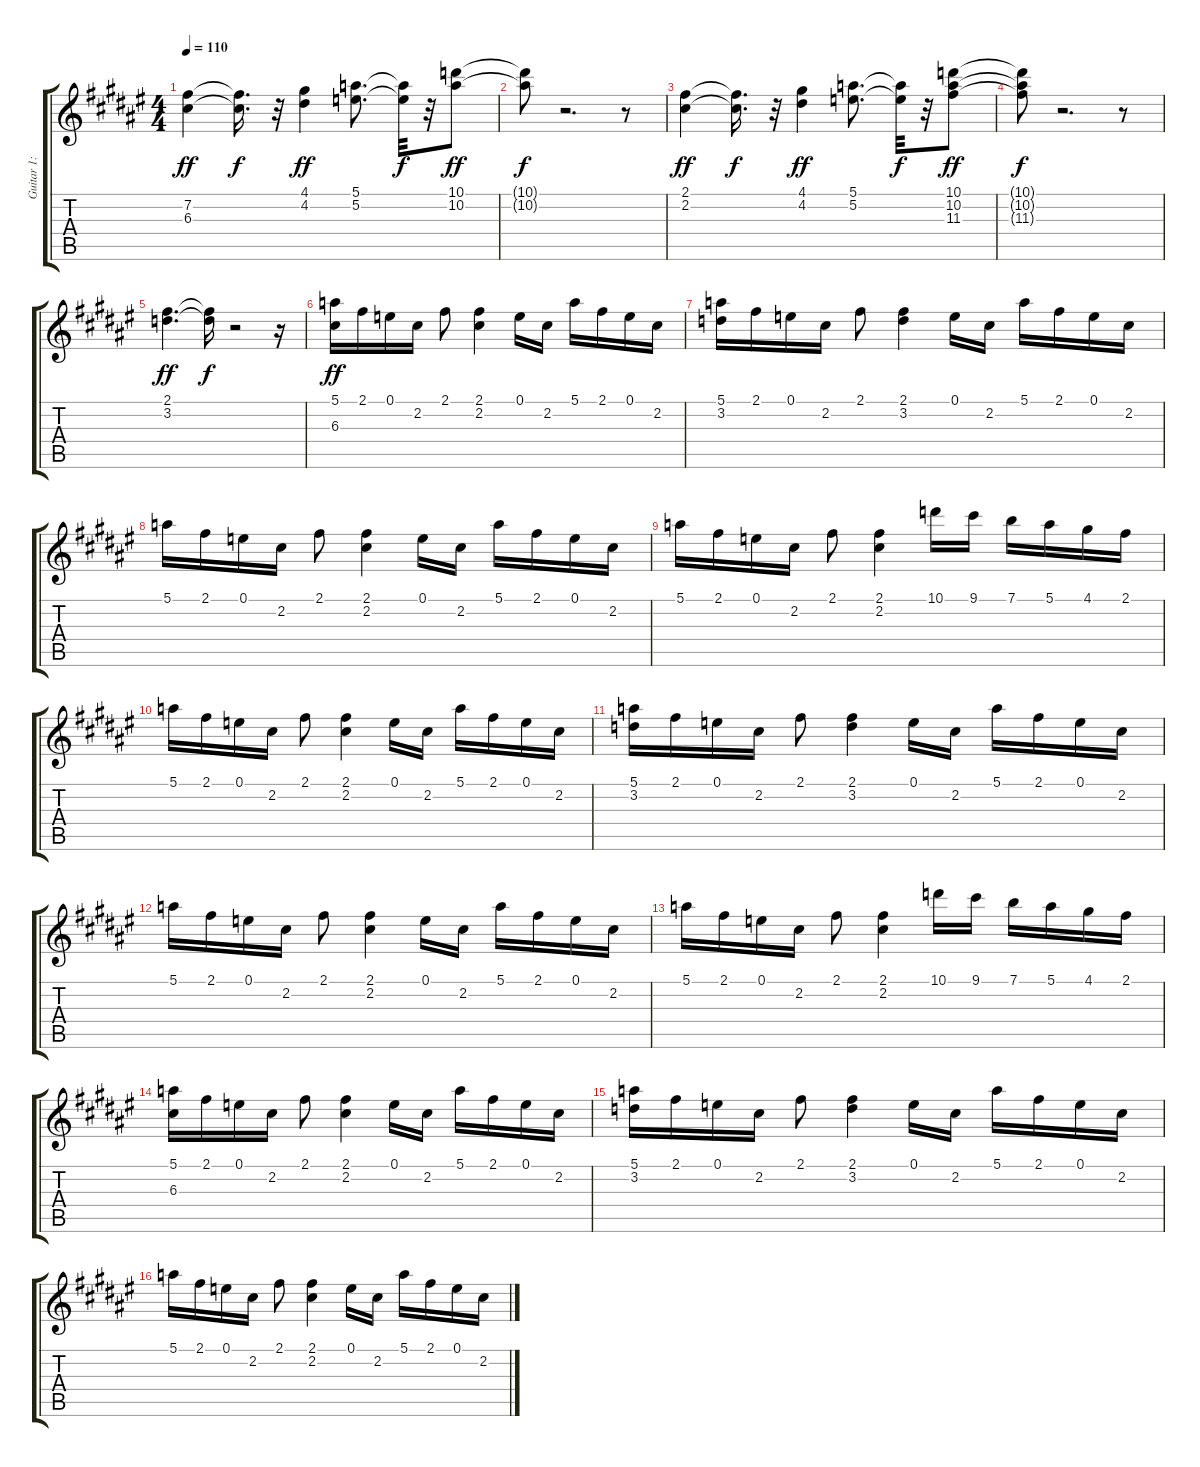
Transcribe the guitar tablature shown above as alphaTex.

\track ("Guitar 1: Eddie Martinez" "Guitar 1: ") {instrument electricguitarjazz}
\staff {score tabs}
\tuning (E4 B3 G3 D3 A2 E2) {hide}
\ts (4 4)
\tempo 110
\clef g2
\ks f#
(7.2 6.3).4{dy ff} (7.2{t} 6.3{t}).16{d dy f} r.32 (4.1 4.2).4{dy ff} (5.1 5.2).8{d} (5.1{t} 5.2{t}).32{dy f} r.32 (10.1 10.2).8{dy ff} |
(10.1{t} 10.2{t}).8{dy f} r.2{d} r.8 |
(2.1 2.2).4{dy ff} (2.1{t} 2.2{t}).16{d dy f} r.32 (4.1 4.2).4{dy ff} (5.1 5.2).8{d} (5.1{t} 5.2{t}).32{dy f} r.32 (10.1 10.2 11.3).8{dy ff} |
(10.1{t} 10.2{t} 11.3{t}).8{dy f} r.2{d} r.8 |
(2.1 3.2).4{d dy ff} (2.1{t} 3.2{t}).16{dy f} r.2 r.16 |
(5.1 6.3).16{dy ff} 2.1.16 0.1.16 2.2.16 2.1.8 (2.1 2.2).4 0.1.16 2.2.16 5.1.16 2.1.16 0.1.16 2.2.16 |
(5.1 3.2).16 2.1.16 0.1.16 2.2.16 2.1.8 (2.1 3.2).4 0.1.16 2.2.16 5.1.16 2.1.16 0.1.16 2.2.16 |
5.1.16 2.1.16 0.1.16 2.2.16 2.1.8 (2.1 2.2).4 0.1.16 2.2.16 5.1.16 2.1.16 0.1.16 2.2.16 |
5.1.16 2.1.16 0.1.16 2.2.16 2.1.8 (2.1 2.2).4 10.1.16 9.1.16 7.1.16 5.1.16 4.1.16 2.1.16 |
5.1.16 2.1.16 0.1.16 2.2.16 2.1.8 (2.1 2.2).4 0.1.16 2.2.16 5.1.16 2.1.16 0.1.16 2.2.16 |
(5.1 3.2).16 2.1.16 0.1.16 2.2.16 2.1.8 (2.1 3.2).4 0.1.16 2.2.16 5.1.16 2.1.16 0.1.16 2.2.16 |
5.1.16 2.1.16 0.1.16 2.2.16 2.1.8 (2.1 2.2).4 0.1.16 2.2.16 5.1.16 2.1.16 0.1.16 2.2.16 |
5.1.16 2.1.16 0.1.16 2.2.16 2.1.8 (2.1 2.2).4 10.1.16 9.1.16 7.1.16 5.1.16 4.1.16 2.1.16 |
(5.1 6.3).16 2.1.16 0.1.16 2.2.16 2.1.8 (2.1 2.2).4 0.1.16 2.2.16 5.1.16 2.1.16 0.1.16 2.2.16 |
(5.1 3.2).16 2.1.16 0.1.16 2.2.16 2.1.8 (2.1 3.2).4 0.1.16 2.2.16 5.1.16 2.1.16 0.1.16 2.2.16 |
5.1.16 2.1.16 0.1.16 2.2.16 2.1.8 (2.1 2.2).4 0.1.16 2.2.16 5.1.16 2.1.16 0.1.16 2.2.16
